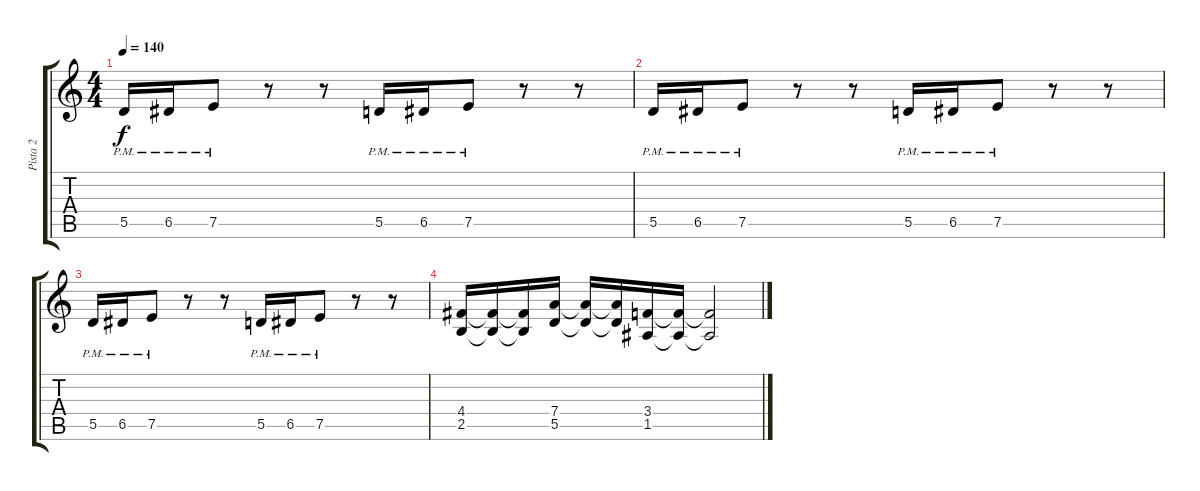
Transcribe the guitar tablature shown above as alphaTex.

\track ("Pista 2" "Pista 2") {instrument overdrivenguitar}
\staff {score tabs}
\tuning (E4 B3 G3 D3 A2 E2) {hide}
\ts (4 4)
\tempo 140
\clef g2
\ks c
5.5{pm}.16{dy f} 6.5{pm}.16 7.5{pm}.8 r.8 r.8 5.5{pm}.16 6.5{pm}.16 7.5{pm}.8 r.8 r.8 |
5.5{pm}.16 6.5{pm}.16 7.5{pm}.8 r.8 r.8 5.5{pm}.16 6.5{pm}.16 7.5{pm}.8 r.8 r.8 |
5.5{pm}.16 6.5{pm}.16 7.5{pm}.8 r.8 r.8 5.5{pm}.16 6.5{pm}.16 7.5{pm}.8 r.8 r.8 |
(4.4 2.5).16 (4.4{t} 2.5{t}).16 (4.4{t} 2.5{t}).16 (7.4 5.5).16 (7.4{t} 5.5{t}).16 (7.4{t} 5.5{t}).16 (3.4 1.5).16 (3.4{t} 1.5{t}).16 (3.4{t} 1.5{t}).2
